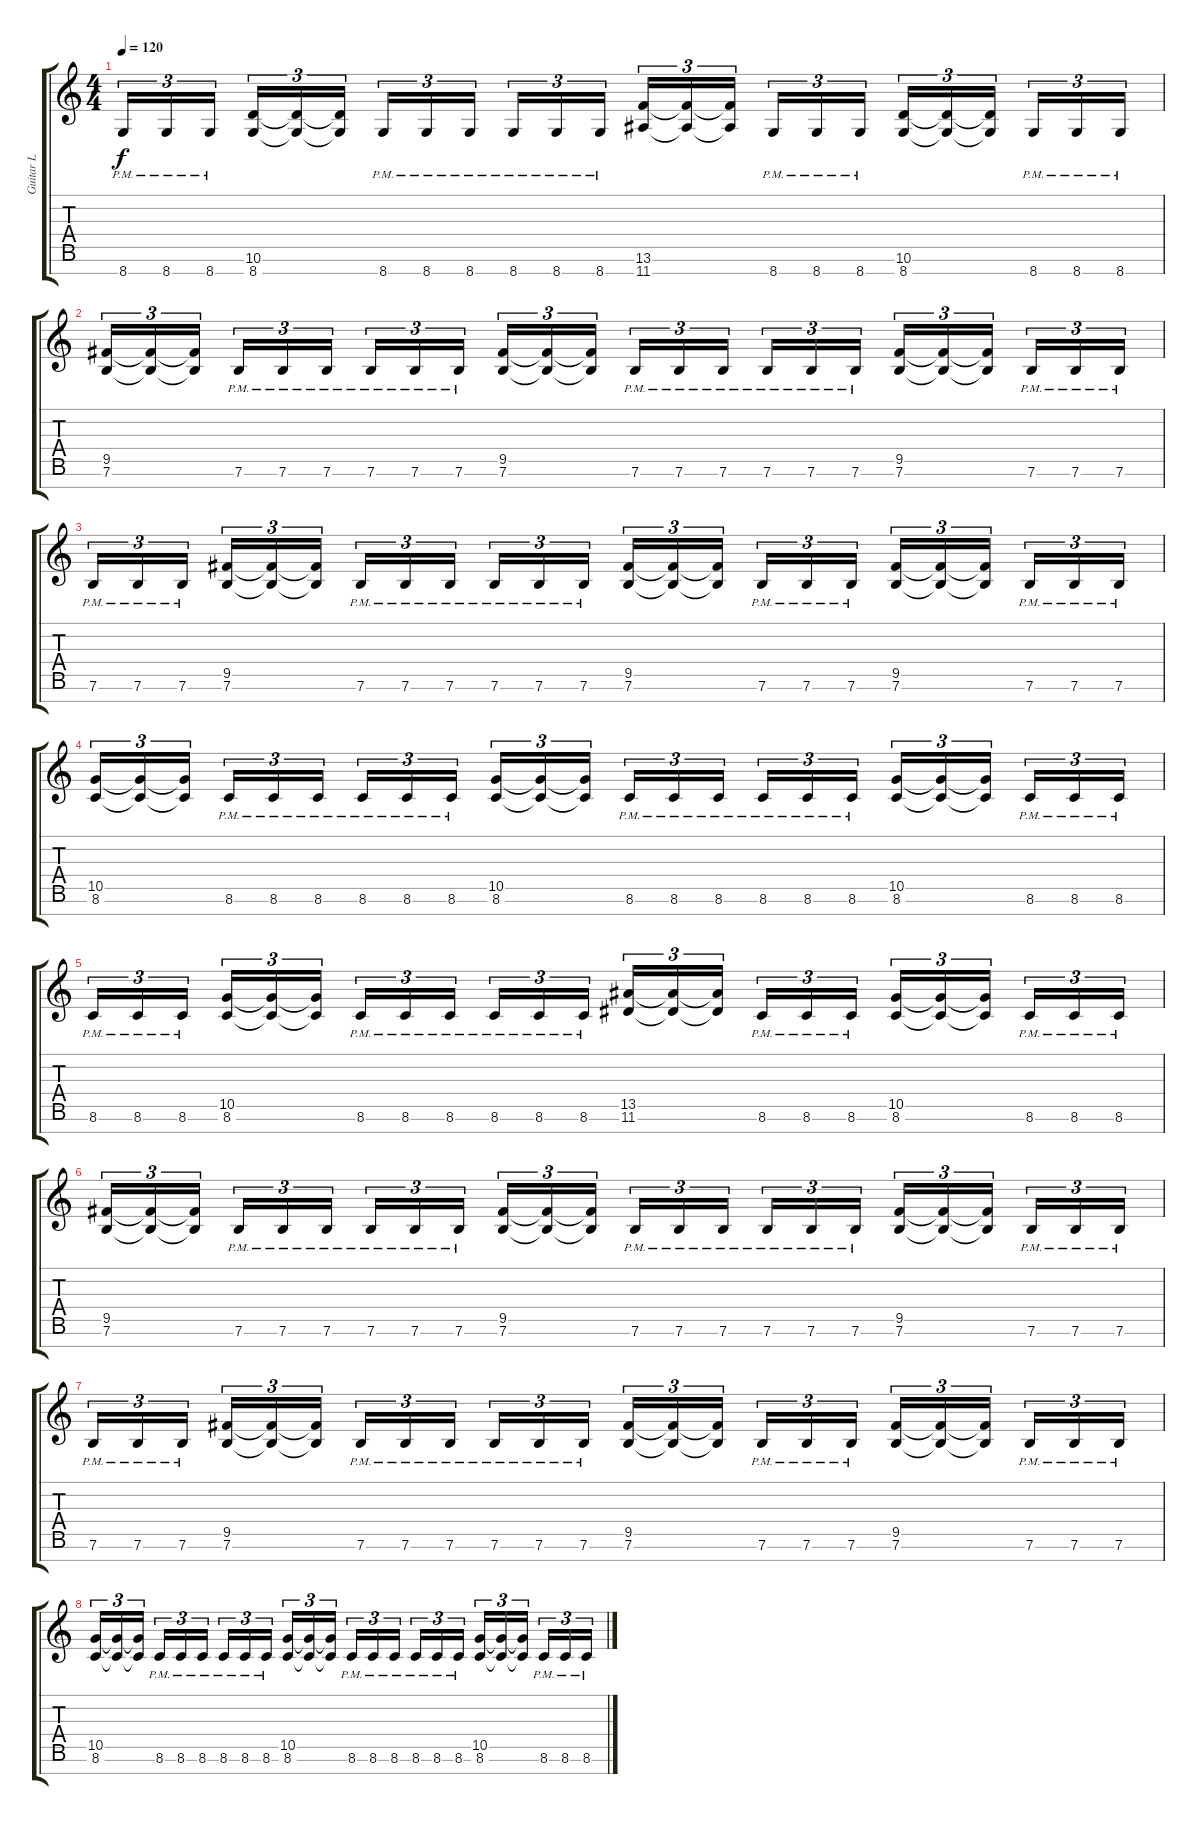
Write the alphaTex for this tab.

\track ("Guitar L" "Guitar L") {instrument distortionguitar}
\staff {score tabs}
\tuning (E4 B3 G3 D3 A2 E2 B1) {hide}
\ts (4 4)
\tempo 120
\clef g2
\ks c
8.7{pm}.16{tu (3 2) dy f} 8.7{pm}.16{tu (3 2)} 8.7{pm}.16{tu (3 2) beam splitsecondary} (10.6 8.7).16{tu (3 2)} (10.6{t} 8.7{t}).16{tu (3 2)} (10.6{t} 8.7{t}).16{tu (3 2)} 8.7{pm}.16{tu (3 2)} 8.7{pm}.16{tu (3 2)} 8.7{pm}.16{tu (3 2) beam splitsecondary} 8.7{pm}.16{tu (3 2)} 8.7{pm}.16{tu (3 2)} 8.7{pm}.16{tu (3 2)} (13.6 11.7).16{tu (3 2)} (13.6{t} 11.7{t}).16{tu (3 2)} (13.6{t} 11.7{t}).16{tu (3 2) beam splitsecondary} 8.7{pm}.16{tu (3 2)} 8.7{pm}.16{tu (3 2)} 8.7{pm}.16{tu (3 2)} (10.6 8.7).16{tu (3 2)} (10.6{t} 8.7{t}).16{tu (3 2)} (10.6{t} 8.7{t}).16{tu (3 2) beam splitsecondary} 8.7{pm}.16{tu (3 2)} 8.7{pm}.16{tu (3 2)} 8.7{pm}.16{tu (3 2)} |
(9.5 7.6).16{tu (3 2)} (9.5{t} 7.6{t}).16{tu (3 2)} (9.5{t} 7.6{t}).16{tu (3 2) beam splitsecondary} 7.6{pm}.16{tu (3 2)} 7.6{pm}.16{tu (3 2)} 7.6{pm}.16{tu (3 2)} 7.6{pm}.16{tu (3 2)} 7.6{pm}.16{tu (3 2)} 7.6{pm}.16{tu (3 2) beam splitsecondary} (9.5 7.6).16{tu (3 2)} (9.5{t} 7.6{t}).16{tu (3 2)} (9.5{t} 7.6{t}).16{tu (3 2)} 7.6{pm}.16{tu (3 2)} 7.6{pm}.16{tu (3 2)} 7.6{pm}.16{tu (3 2) beam splitsecondary} 7.6{pm}.16{tu (3 2)} 7.6{pm}.16{tu (3 2)} 7.6{pm}.16{tu (3 2)} (9.5 7.6).16{tu (3 2)} (9.5{t} 7.6{t}).16{tu (3 2)} (9.5{t} 7.6{t}).16{tu (3 2) beam splitsecondary} 7.6{pm}.16{tu (3 2)} 7.6{pm}.16{tu (3 2)} 7.6{pm}.16{tu (3 2)} |
7.6{pm}.16{tu (3 2)} 7.6{pm}.16{tu (3 2)} 7.6{pm}.16{tu (3 2) beam splitsecondary} (9.5 7.6).16{tu (3 2)} (9.5{t} 7.6{t}).16{tu (3 2)} (9.5{t} 7.6{t}).16{tu (3 2)} 7.6{pm}.16{tu (3 2)} 7.6{pm}.16{tu (3 2)} 7.6{pm}.16{tu (3 2) beam splitsecondary} 7.6{pm}.16{tu (3 2)} 7.6{pm}.16{tu (3 2)} 7.6{pm}.16{tu (3 2)} (9.5 7.6).16{tu (3 2)} (9.5{t} 7.6{t}).16{tu (3 2)} (9.5{t} 7.6{t}).16{tu (3 2) beam splitsecondary} 7.6{pm}.16{tu (3 2)} 7.6{pm}.16{tu (3 2)} 7.6{pm}.16{tu (3 2)} (9.5 7.6).16{tu (3 2)} (9.5{t} 7.6{t}).16{tu (3 2)} (9.5{t} 7.6{t}).16{tu (3 2) beam splitsecondary} 7.6{pm}.16{tu (3 2)} 7.6{pm}.16{tu (3 2)} 7.6{pm}.16{tu (3 2)} |
(10.5 8.6).16{tu (3 2)} (10.5{t} 8.6{t}).16{tu (3 2)} (10.5{t} 8.6{t}).16{tu (3 2) beam splitsecondary} 8.6{pm}.16{tu (3 2)} 8.6{pm}.16{tu (3 2)} 8.6{pm}.16{tu (3 2)} 8.6{pm}.16{tu (3 2)} 8.6{pm}.16{tu (3 2)} 8.6{pm}.16{tu (3 2) beam splitsecondary} (10.5 8.6).16{tu (3 2)} (10.5{t} 8.6{t}).16{tu (3 2)} (10.5{t} 8.6{t}).16{tu (3 2)} 8.6{pm}.16{tu (3 2)} 8.6{pm}.16{tu (3 2)} 8.6{pm}.16{tu (3 2) beam splitsecondary} 8.6{pm}.16{tu (3 2)} 8.6{pm}.16{tu (3 2)} 8.6{pm}.16{tu (3 2)} (10.5 8.6).16{tu (3 2)} (10.5{t} 8.6{t}).16{tu (3 2)} (10.5{t} 8.6{t}).16{tu (3 2) beam splitsecondary} 8.6{pm}.16{tu (3 2)} 8.6{pm}.16{tu (3 2)} 8.6{pm}.16{tu (3 2)} |
8.6{pm}.16{tu (3 2)} 8.6{pm}.16{tu (3 2)} 8.6{pm}.16{tu (3 2) beam splitsecondary} (10.5 8.6).16{tu (3 2)} (10.5{t} 8.6{t}).16{tu (3 2)} (10.5{t} 8.6{t}).16{tu (3 2)} 8.6{pm}.16{tu (3 2)} 8.6{pm}.16{tu (3 2)} 8.6{pm}.16{tu (3 2) beam splitsecondary} 8.6{pm}.16{tu (3 2)} 8.6{pm}.16{tu (3 2)} 8.6{pm}.16{tu (3 2)} (13.5 11.6).16{tu (3 2)} (13.5{t} 11.6{t}).16{tu (3 2)} (13.5{t} 11.6{t}).16{tu (3 2) beam splitsecondary} 8.6{pm}.16{tu (3 2)} 8.6{pm}.16{tu (3 2)} 8.6{pm}.16{tu (3 2)} (10.5 8.6).16{tu (3 2)} (10.5{t} 8.6{t}).16{tu (3 2)} (10.5{t} 8.6{t}).16{tu (3 2) beam splitsecondary} 8.6{pm}.16{tu (3 2)} 8.6{pm}.16{tu (3 2)} 8.6{pm}.16{tu (3 2)} |
(9.5 7.6).16{tu (3 2)} (9.5{t} 7.6{t}).16{tu (3 2)} (9.5{t} 7.6{t}).16{tu (3 2) beam splitsecondary} 7.6{pm}.16{tu (3 2)} 7.6{pm}.16{tu (3 2)} 7.6{pm}.16{tu (3 2)} 7.6{pm}.16{tu (3 2)} 7.6{pm}.16{tu (3 2)} 7.6{pm}.16{tu (3 2) beam splitsecondary} (9.5 7.6).16{tu (3 2)} (9.5{t} 7.6{t}).16{tu (3 2)} (9.5{t} 7.6{t}).16{tu (3 2)} 7.6{pm}.16{tu (3 2)} 7.6{pm}.16{tu (3 2)} 7.6{pm}.16{tu (3 2) beam splitsecondary} 7.6{pm}.16{tu (3 2)} 7.6{pm}.16{tu (3 2)} 7.6{pm}.16{tu (3 2)} (9.5 7.6).16{tu (3 2)} (9.5{t} 7.6{t}).16{tu (3 2)} (9.5{t} 7.6{t}).16{tu (3 2) beam splitsecondary} 7.6{pm}.16{tu (3 2)} 7.6{pm}.16{tu (3 2)} 7.6{pm}.16{tu (3 2)} |
7.6{pm}.16{tu (3 2)} 7.6{pm}.16{tu (3 2)} 7.6{pm}.16{tu (3 2) beam splitsecondary} (9.5 7.6).16{tu (3 2)} (9.5{t} 7.6{t}).16{tu (3 2)} (9.5{t} 7.6{t}).16{tu (3 2)} 7.6{pm}.16{tu (3 2)} 7.6{pm}.16{tu (3 2)} 7.6{pm}.16{tu (3 2) beam splitsecondary} 7.6{pm}.16{tu (3 2)} 7.6{pm}.16{tu (3 2)} 7.6{pm}.16{tu (3 2)} (9.5 7.6).16{tu (3 2)} (9.5{t} 7.6{t}).16{tu (3 2)} (9.5{t} 7.6{t}).16{tu (3 2) beam splitsecondary} 7.6{pm}.16{tu (3 2)} 7.6{pm}.16{tu (3 2)} 7.6{pm}.16{tu (3 2)} (9.5 7.6).16{tu (3 2)} (9.5{t} 7.6{t}).16{tu (3 2)} (9.5{t} 7.6{t}).16{tu (3 2) beam splitsecondary} 7.6{pm}.16{tu (3 2)} 7.6{pm}.16{tu (3 2)} 7.6{pm}.16{tu (3 2)} |
(10.5 8.6).16{tu (3 2)} (10.5{t} 8.6{t}).16{tu (3 2)} (10.5{t} 8.6{t}).16{tu (3 2) beam splitsecondary} 8.6{pm}.16{tu (3 2)} 8.6{pm}.16{tu (3 2)} 8.6{pm}.16{tu (3 2)} 8.6{pm}.16{tu (3 2)} 8.6{pm}.16{tu (3 2)} 8.6{pm}.16{tu (3 2) beam splitsecondary} (10.5 8.6).16{tu (3 2)} (10.5{t} 8.6{t}).16{tu (3 2)} (10.5{t} 8.6{t}).16{tu (3 2)} 8.6{pm}.16{tu (3 2)} 8.6{pm}.16{tu (3 2)} 8.6{pm}.16{tu (3 2) beam splitsecondary} 8.6{pm}.16{tu (3 2)} 8.6{pm}.16{tu (3 2)} 8.6{pm}.16{tu (3 2)} (10.5 8.6).16{tu (3 2)} (10.5{t} 8.6{t}).16{tu (3 2)} (10.5{t} 8.6{t}).16{tu (3 2) beam splitsecondary} 8.6{pm}.16{tu (3 2)} 8.6{pm}.16{tu (3 2)} 8.6{pm}.16{tu (3 2)}
